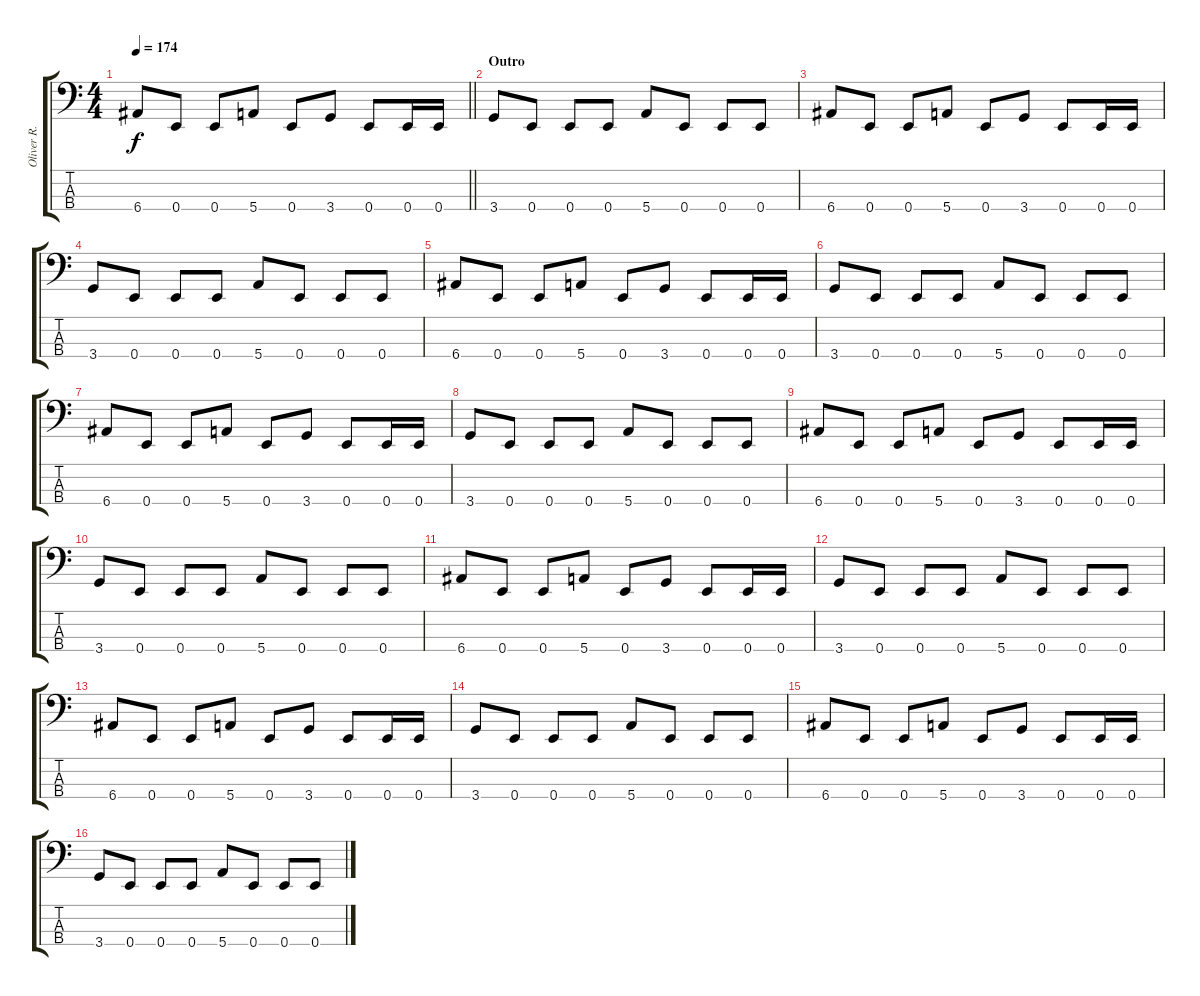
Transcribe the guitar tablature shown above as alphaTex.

\track ("Oliver R. (Bass)" "Oliver R. ") {instrument electricbassfinger}
\staff {score tabs}
\tuning (G2 D2 A1 E1) {hide}
\ts (4 4)
\tempo 174
\clef f4
\barLineRight lightlight
\ks c
6.4.8{dy f} 0.4.8 0.4.8 5.4.8 0.4.8 3.4.8 0.4.8 0.4.16 0.4.16 |
\section ("" "Outro")
3.4.8 0.4.8 0.4.8 0.4.8 5.4.8 0.4.8 0.4.8 0.4.8 |
6.4.8 0.4.8 0.4.8 5.4.8 0.4.8 3.4.8 0.4.8 0.4.16 0.4.16 |
3.4.8 0.4.8 0.4.8 0.4.8 5.4.8 0.4.8 0.4.8 0.4.8 |
6.4.8 0.4.8 0.4.8 5.4.8 0.4.8 3.4.8 0.4.8 0.4.16 0.4.16 |
3.4.8 0.4.8 0.4.8 0.4.8 5.4.8 0.4.8 0.4.8 0.4.8 |
6.4.8 0.4.8 0.4.8 5.4.8 0.4.8 3.4.8 0.4.8 0.4.16 0.4.16 |
3.4.8 0.4.8 0.4.8 0.4.8 5.4.8 0.4.8 0.4.8 0.4.8 |
6.4.8 0.4.8 0.4.8 5.4.8 0.4.8 3.4.8 0.4.8 0.4.16 0.4.16 |
3.4.8 0.4.8 0.4.8 0.4.8 5.4.8 0.4.8 0.4.8 0.4.8 |
6.4.8 0.4.8 0.4.8 5.4.8 0.4.8 3.4.8 0.4.8 0.4.16 0.4.16 |
3.4.8 0.4.8 0.4.8 0.4.8 5.4.8 0.4.8 0.4.8 0.4.8 |
6.4.8 0.4.8 0.4.8 5.4.8 0.4.8 3.4.8 0.4.8 0.4.16 0.4.16 |
3.4.8 0.4.8 0.4.8 0.4.8 5.4.8 0.4.8 0.4.8 0.4.8 |
6.4.8 0.4.8 0.4.8 5.4.8 0.4.8 3.4.8 0.4.8 0.4.16 0.4.16 |
3.4.8 0.4.8 0.4.8 0.4.8 5.4.8 0.4.8 0.4.8 0.4.8
